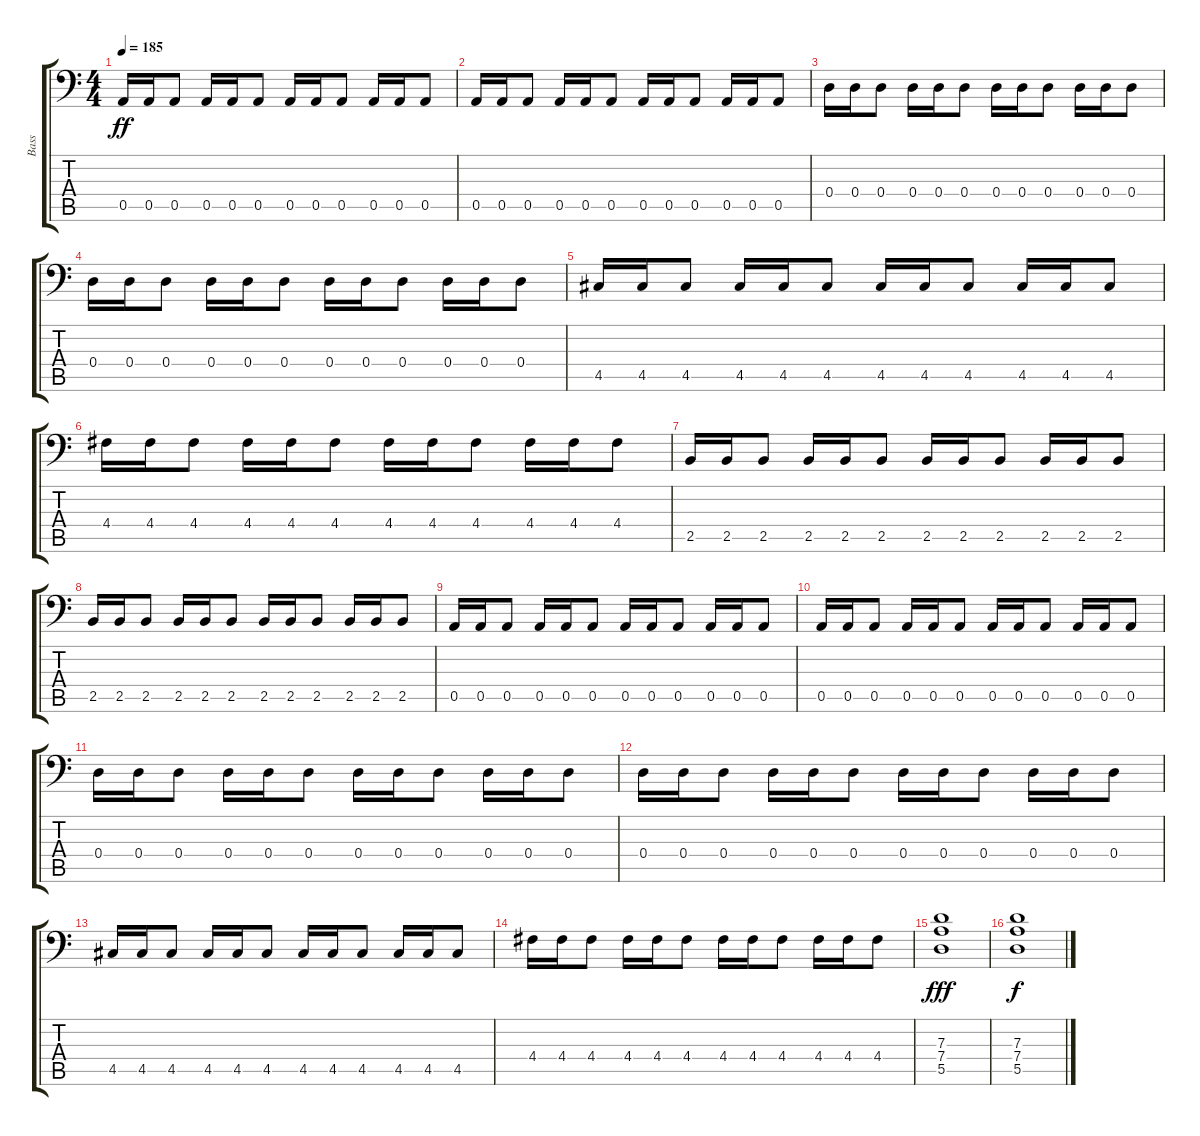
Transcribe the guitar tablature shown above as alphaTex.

\track ("Bass" "Bass") {instrument electricbassfinger}
\staff {score tabs}
\tuning (E3 B2 G2 D2 A1 E1) {hide}
\ts (4 4)
\tempo 185
\clef f4
\ks c
0.5.16{dy ff} 0.5.16 0.5.8 0.5.16 0.5.16 0.5.8 0.5.16 0.5.16 0.5.8 0.5.16 0.5.16 0.5.8 |
0.5.16 0.5.16 0.5.8 0.5.16 0.5.16 0.5.8 0.5.16 0.5.16 0.5.8 0.5.16 0.5.16 0.5.8 |
0.4.16 0.4.16 0.4.8 0.4.16 0.4.16 0.4.8 0.4.16 0.4.16 0.4.8 0.4.16 0.4.16 0.4.8 |
0.4.16 0.4.16 0.4.8 0.4.16 0.4.16 0.4.8 0.4.16 0.4.16 0.4.8 0.4.16 0.4.16 0.4.8 |
4.5.16 4.5.16 4.5.8 4.5.16 4.5.16 4.5.8 4.5.16 4.5.16 4.5.8 4.5.16 4.5.16 4.5.8 |
4.4.16 4.4.16 4.4.8 4.4.16 4.4.16 4.4.8 4.4.16 4.4.16 4.4.8 4.4.16 4.4.16 4.4.8 |
2.5.16 2.5.16 2.5.8 2.5.16 2.5.16 2.5.8 2.5.16 2.5.16 2.5.8 2.5.16 2.5.16 2.5.8 |
2.5.16 2.5.16 2.5.8 2.5.16 2.5.16 2.5.8 2.5.16 2.5.16 2.5.8 2.5.16 2.5.16 2.5.8 |
0.5.16 0.5.16 0.5.8 0.5.16 0.5.16 0.5.8 0.5.16 0.5.16 0.5.8 0.5.16 0.5.16 0.5.8 |
0.5.16 0.5.16 0.5.8 0.5.16 0.5.16 0.5.8 0.5.16 0.5.16 0.5.8 0.5.16 0.5.16 0.5.8 |
0.4.16 0.4.16 0.4.8 0.4.16 0.4.16 0.4.8 0.4.16 0.4.16 0.4.8 0.4.16 0.4.16 0.4.8 |
0.4.16 0.4.16 0.4.8 0.4.16 0.4.16 0.4.8 0.4.16 0.4.16 0.4.8 0.4.16 0.4.16 0.4.8 |
4.5.16 4.5.16 4.5.8 4.5.16 4.5.16 4.5.8 4.5.16 4.5.16 4.5.8 4.5.16 4.5.16 4.5.8 |
4.4.16 4.4.16 4.4.8 4.4.16 4.4.16 4.4.8 4.4.16 4.4.16 4.4.8 4.4.16 4.4.16 4.4.8 |
(7.3 7.4 5.5).1{dy fff} |
(7.3 7.4 5.5).1{dy f}
